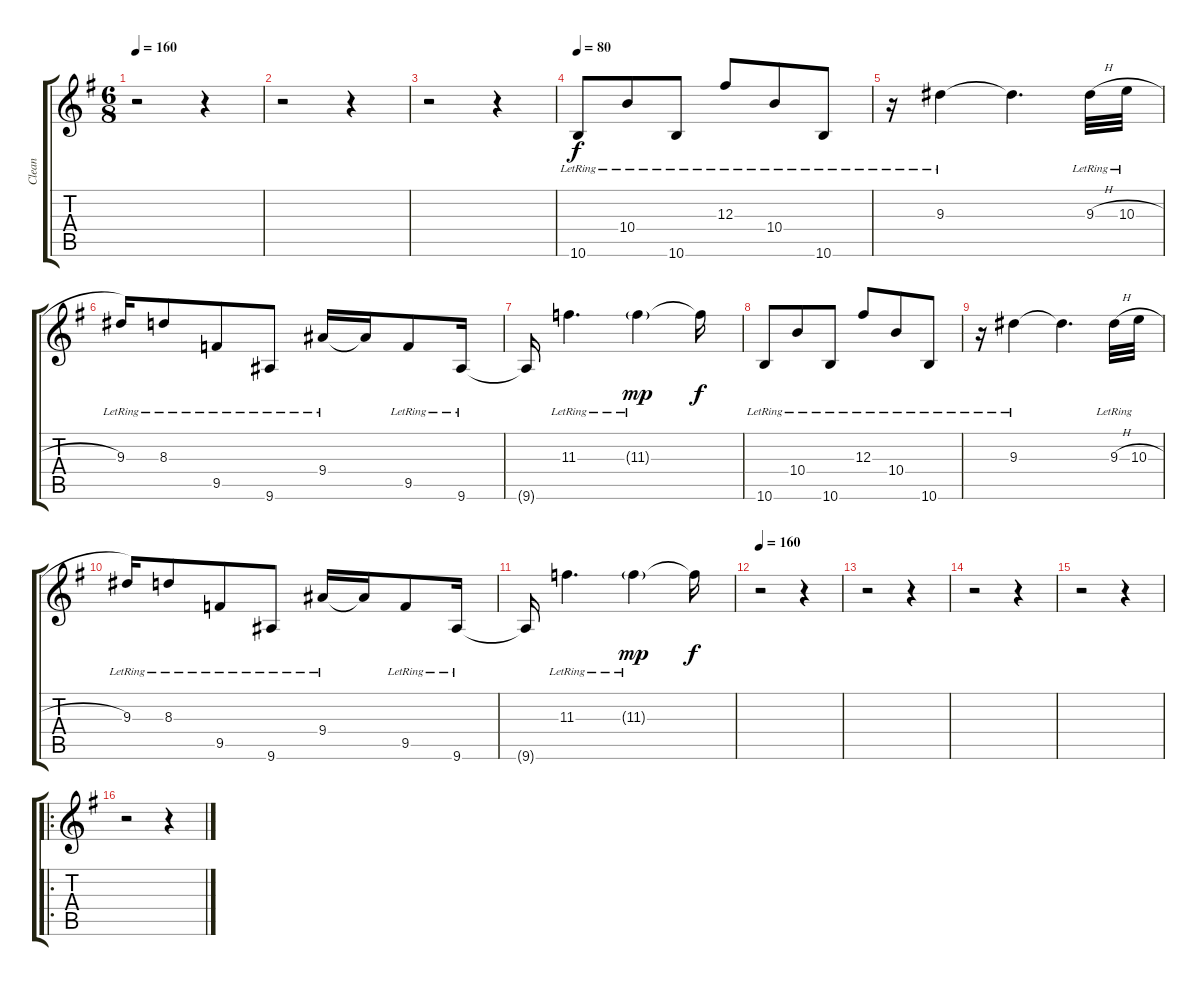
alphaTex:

\track ("Clean" "Clean") {instrument electricguitarclean}
\staff {score tabs}
\tuning (Eb4 Bb3 Gb3 Db3 Ab2 Db2) {hide}
\ts (6 8)
\tempo 160
\clef g2
\ks g
r.2{dy f} r.4 |
r.2 r.4 |
r.2 r.4 |
\tempo 80
10.6{lr}.8 10.4{lr}.8 10.6{lr}.8 12.3{lr}.8 10.4{lr}.8 10.6{lr}.8 |
r.16 9.3{lr}.4 9.3{t}.4{d} 9.3{h lr}.32 10.3{h lr}.32 |
9.3{lr}.16 8.3{lr}.8 9.5{lr}.8 9.6{lr}.8 9.4{lr}.16 9.4{t}.16 9.5{lr}.8 9.6{lr}.16 |
9.6{t}.16 11.3{lr}.4{d} 11.3{g lr}.4{dy mp} 11.3{t}.16{dy f} |
10.6{lr}.8 10.4{lr}.8 10.6{lr}.8 12.3{lr}.8 10.4{lr}.8 10.6{lr}.8 |
r.16 9.3{lr}.4 9.3{t}.4{d} 9.3{h lr}.32 10.3{h lr}.32 |
9.3{lr}.16 8.3{lr}.8 9.5{lr}.8 9.6{lr}.8 9.4{lr}.16 9.4{t}.16 9.5{lr}.8 9.6{lr}.16 |
9.6{t}.16 11.3{lr}.4{d} 11.3{g lr}.4{dy mp} 11.3{t}.16{dy f} |
\tempo 160
r.2 r.4 |
r.2 r.4 |
r.2 r.4 |
r.2 r.4 |
\ro
r.2 r.4
